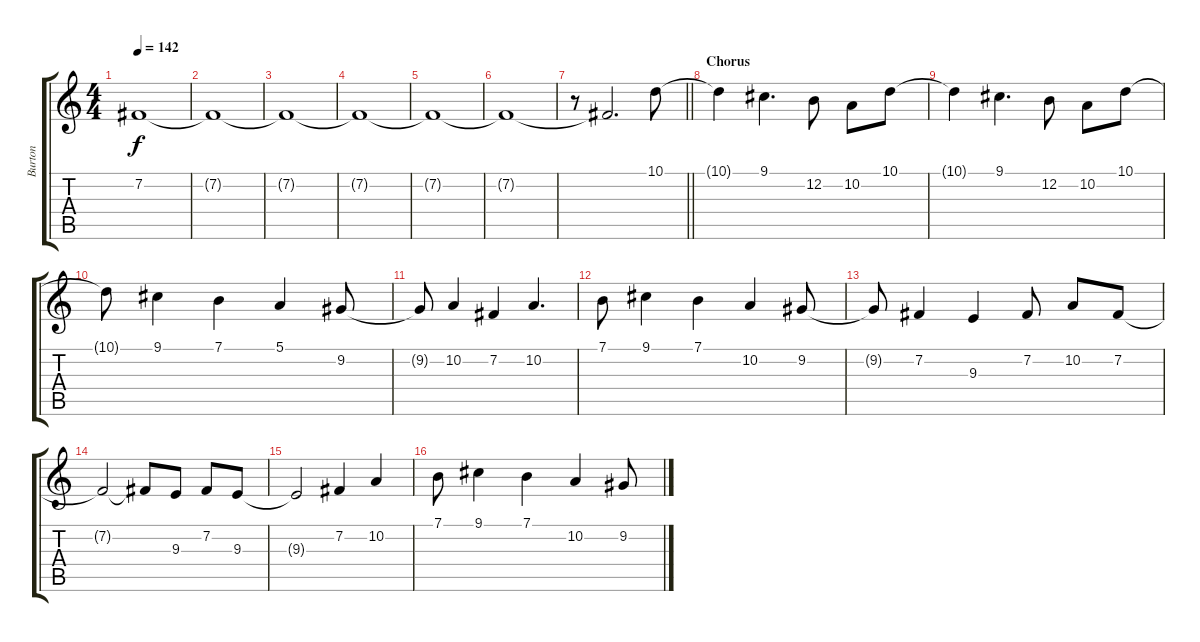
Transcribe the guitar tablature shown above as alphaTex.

\track ("Burton" "Burton") {instrument synthstrings1}
\staff {score tabs}
\tuning (E4 B3 G3 D3 A2 E2) {hide}
\ts (4 4)
\tempo 142
\clef g2
\ks c
7.2{t}.1{dy f} |
7.2{t}.1 |
7.2{t}.1 |
7.2{t}.1 |
7.2{t}.1 |
7.2{t}.1 |
\barLineRight lightlight
r.8 7.2{t}.2{d} 10.1.8 |
\section ("" "Chorus")
10.1{t}.4 9.1.4{d} 12.2.8 10.2.8 10.1.8 |
10.1{t}.4 9.1.4{d} 12.2.8 10.2.8 10.1.8 |
10.1{t}.8 9.1.4 7.1.4 5.1.4 9.2.8 |
9.2{t}.8 10.2.4 7.2.4 10.2.4{d} |
7.1.8 9.1.4 7.1.4 10.2.4 9.2.8 |
9.2{t}.8 7.2.4 9.3.4 7.2.8 10.2.8 7.2.8 |
7.2{t}.2 7.2{t}.8 9.3.8 7.2.8 9.3.8 |
9.3{t}.2 7.2.4 10.2.4 |
7.1.8 9.1.4 7.1.4 10.2.4 9.2.8
